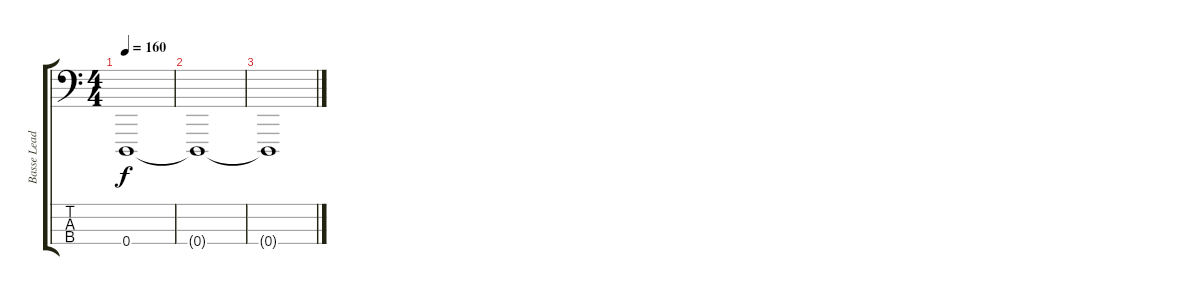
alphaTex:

\track ("Basse Lead Dropped D ( Chris )" "Basse Lead") {instrument lead8bassandlead}
\staff {score tabs}
\tuning (G2 D2 A1 D1) {hide}
\ts (4 4)
\tempo 160
\clef f4
\ks c
0.4{t}.1{dy f} |
0.4{t}.1{volume 0} |
0.4{t}.1
